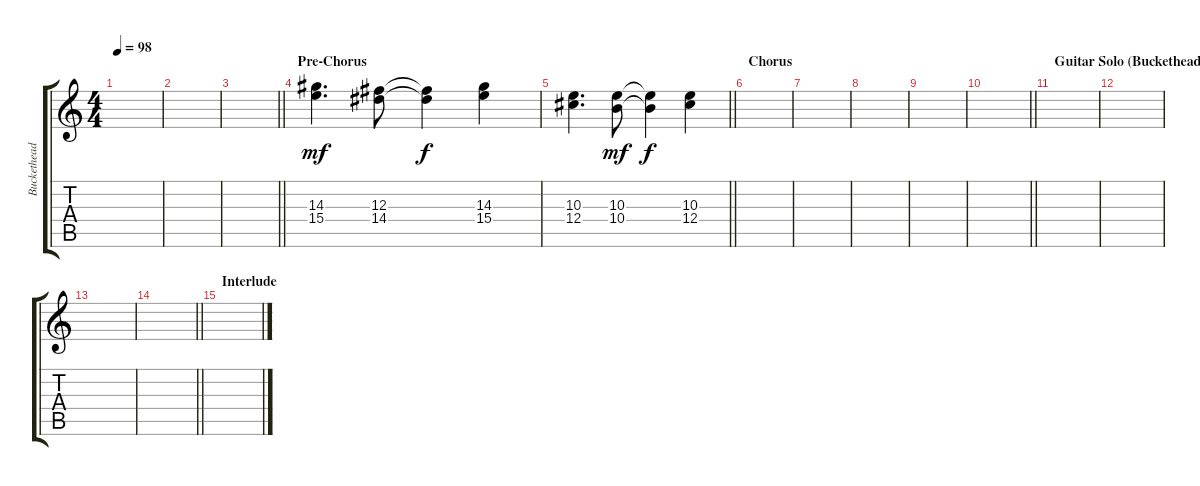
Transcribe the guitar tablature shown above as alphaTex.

\track ("Buckethead (Rhythm)" "Buckethead") {instrument distortionguitar}
\staff {score tabs}
\tuning (Eb4 Bb3 Gb3 Db3 Ab2 Db2) {hide}
\ts (4 4)
\tempo 98
\clef g2
\ks c
|
|
\barLineRight lightlight
|
\section ("" "Pre-Chorus")
(14.3 15.4).4{d dy mf} (12.3 14.4).8 (12.3{t} 14.4{t}).4{dy f} (14.3 15.4).4 |
\barLineRight lightlight
(10.3 12.4).4{d} (10.3 10.4).8{dy mf} (10.3{t} 10.4{t}).4{dy f} (10.3 12.4).4 |
\section ("" "Chorus")
|
|
|
|
\barLineRight lightlight
|
\section ("" "Guitar Solo (Buckethead)")
|
|
|
\barLineRight lightlight
|
\section ("" "Interlude")
